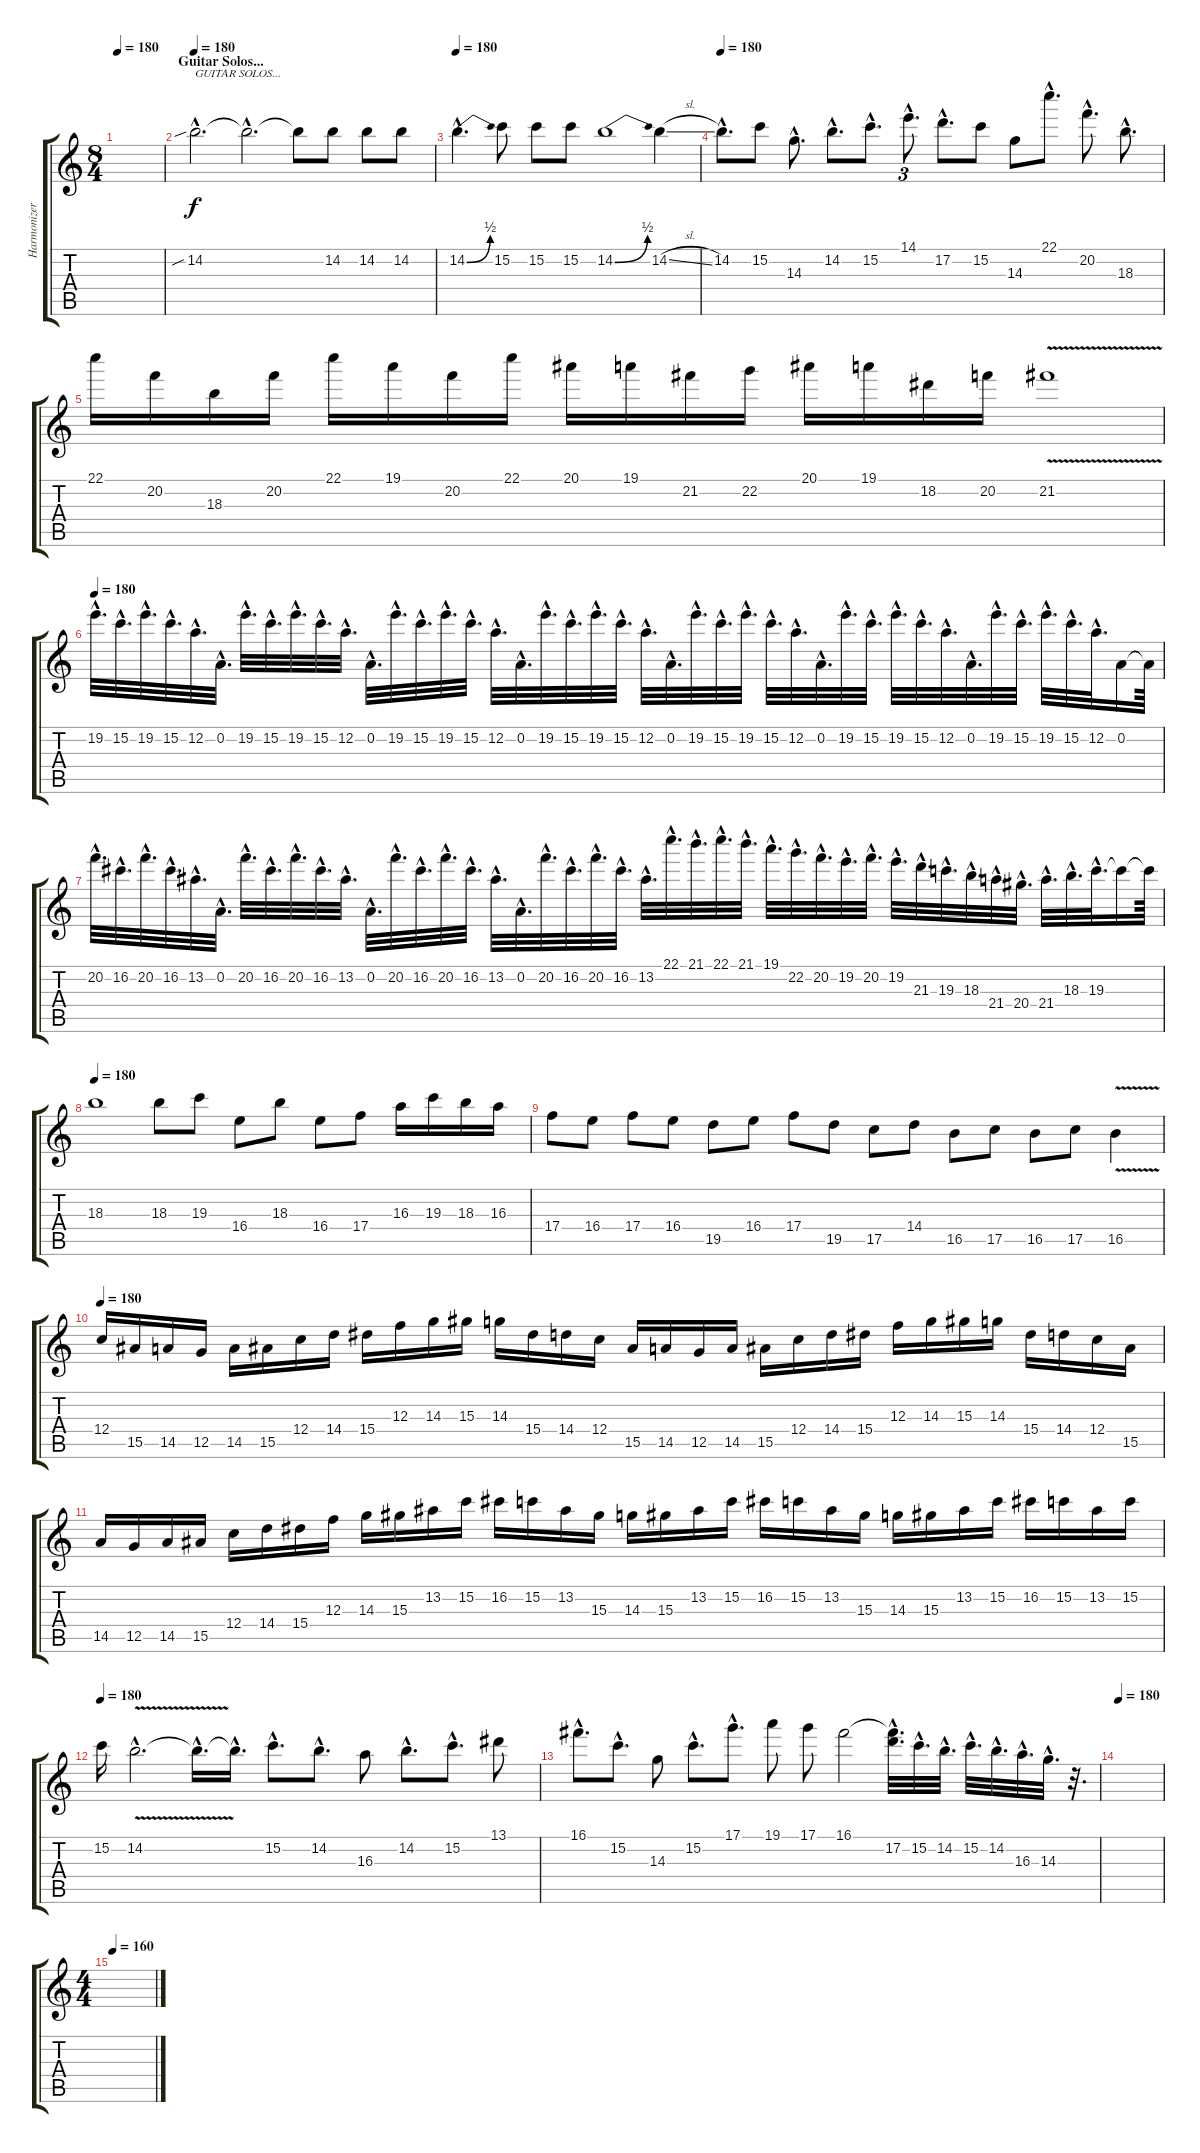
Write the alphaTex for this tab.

\track ("Harmonizer/Solos" "Harmonizer") {instrument overdrivenguitar}
\staff {score tabs}
\tuning (D4 A3 F3 C3 G2 D2) {hide}
\ts (8 4)
\tempo 180
\clef g2
\ks c
|
\section ("" "Guitar Solos...")
\tempo 180
14.2{sib hac}.2{d txt "GUITAR SOLOS..."} 14.2{hac t}.2{d} 14.2{t}.8 14.2.8 14.2.8 14.2.8 |
\tempo 180
14.2{be (bend 0 0 60 2) hac}.4{d} 15.2.8 15.2.8 15.2.8 14.2{be (bend 0 0 60 2)}.1 14.2{sl}.4 |
\tempo 180
14.2{hac}.8{d} 15.2.8 14.3{hac}.8{d} 14.2{hac}.8{d} 15.2{hac}.8{d} 14.1{hac}.8{d tu (3 2)} 17.2{hac}.8{d} 15.2.8 14.3.8 22.1{hac}.8{d} 20.2{hac}.8{d} 18.3{hac}.8{d} |
22.1.16 20.2.16 18.3.16 20.2.16 22.1.16 19.1.16 20.2.16 22.1.16 20.1.16 19.1.16 21.2.16 22.2.16 20.1.16 19.1.16 18.2.16 20.2.16 21.2{v}.1 |
\tempo 180
19.2{hac}.32{d} 15.2{hac}.32{d} 19.2{hac}.32{d} 15.2{hac}.32{d} 12.2{hac}.32{d} 0.2{hac}.32{d} 19.2{hac}.32{d} 15.2{hac}.32{d} 19.2{hac}.32{d} 15.2{hac}.32{d} 12.2{hac}.32{d} 0.2{hac}.32{d} 19.2{hac}.32{d} 15.2{hac}.32{d} 19.2{hac}.32{d} 15.2{hac}.32{d} 12.2{hac}.32{d} 0.2{hac}.32{d} 19.2{hac}.32{d} 15.2{hac}.32{d} 19.2{hac}.32{d} 15.2{hac}.32{d} 12.2{hac}.32{d} 0.2{hac}.32{d} 19.2{hac}.32{d} 15.2{hac}.32{d} 19.2{hac}.32{d} 15.2{hac}.32{d} 12.2{hac}.32{d} 0.2{hac}.32{d} 19.2{hac}.32{d} 15.2{hac}.32{d} 19.2{hac}.32{d} 15.2{hac}.32{d} 12.2{hac}.32{d} 0.2{hac}.32{d} 19.2{hac}.32{d} 15.2{hac}.32{d} 19.2{hac}.32{d} 15.2{hac}.32{d} 12.2{hac}.32{d} 0.2.16 0.2{t}.64 |
20.2{hac}.32{d} 16.2{hac}.32{d} 20.2{hac}.32{d} 16.2{hac}.32{d} 13.2{hac}.32{d} 0.2{hac}.32{d} 20.2{hac}.32{d} 16.2{hac}.32{d} 20.2{hac}.32{d} 16.2{hac}.32{d} 13.2{hac}.32{d} 0.2{hac}.32{d} 20.2{hac}.32{d} 16.2{hac}.32{d} 20.2{hac}.32{d} 16.2{hac}.32{d} 13.2{hac}.32{d} 0.2{hac}.32{d} 20.2{hac}.32{d} 16.2{hac}.32{d} 20.2{hac}.32{d} 16.2{hac}.32{d} 13.2{hac}.32{d} 22.1{hac}.32{d} 21.1{hac}.32{d} 22.1{hac}.32{d} 21.1{hac}.32{d} 19.1{hac}.32{d} 22.2{hac}.32{d} 20.2{hac}.32{d} 19.2{hac}.32{d} 20.2{hac}.32{d} 19.2{hac}.32{d} 21.3{hac}.32{d} 19.3{hac}.32{d} 18.3{hac}.32{d} 21.4{hac}.32{d} 20.4{hac}.32{d} 21.4{hac}.32{d} 18.3{hac}.32{d} 19.3{hac}.32{d} 19.3{t}.16 19.3{t}.64 |
\tempo 180
18.3.1 18.3.8 19.3.8 16.4.8 18.3.8 16.4.8 17.4.8 16.3.16 19.3.16 18.3.16 16.3.16 |
17.4.8 16.4.8 17.4.8 16.4.8 19.5.8 16.4.8 17.4.8 19.5.8 17.5.8 14.4.8 16.5.8 17.5.8 16.5.8 17.5.8 16.5{v}.4 |
\tempo 180
12.4.16 15.5.16 14.5.16 12.5.16 14.5.16 15.5.16 12.4.16 14.4.16 15.4.16 12.3.16 14.3.16 15.3.16 14.3.16 15.4.16 14.4.16 12.4.16 15.5.16 14.5.16 12.5.16 14.5.16 15.5.16 12.4.16 14.4.16 15.4.16 12.3.16 14.3.16 15.3.16 14.3.16 15.4.16 14.4.16 12.4.16 15.5.16 |
14.5.16 12.5.16 14.5.16 15.5.16 12.4.16 14.4.16 15.4.16 12.3.16 14.3.16 15.3.16 13.2.16 15.2.16 16.2.16 15.2.16 13.2.16 15.3.16 14.3.16 15.3.16 13.2.16 15.2.16 16.2.16 15.2.16 13.2.16 15.3.16 14.3.16 15.3.16 13.2.16 15.2.16 16.2.16 15.2.16 13.2.16 15.2.16 |
\tempo 180
15.2.16 14.2{v hac}.2{d} 14.2{hac t}.16{d} 14.2{hac t}.16{d} 15.2{hac}.8{d} 14.2{hac}.8{d} 16.3.8 14.2{hac}.8{d} 15.2{hac}.8{d} 13.1.8 |
16.1{hac}.8{d} 15.2{hac}.8{d} 14.3.8 15.2{hac}.8{d} 17.1{hac}.8{d} 19.1.8 17.1.8 16.1.2 (16.1{hac t} 17.2{hac}).32{d} 15.2{hac}.32{d} 14.2{hac}.32{d} 15.2{hac}.32{d} 14.2{hac}.32{d} 16.3{hac}.32{d} 14.3{hac}.32{d} r.32{d} |
\tempo 180
|
\ts (4 4)
\tempo 160
